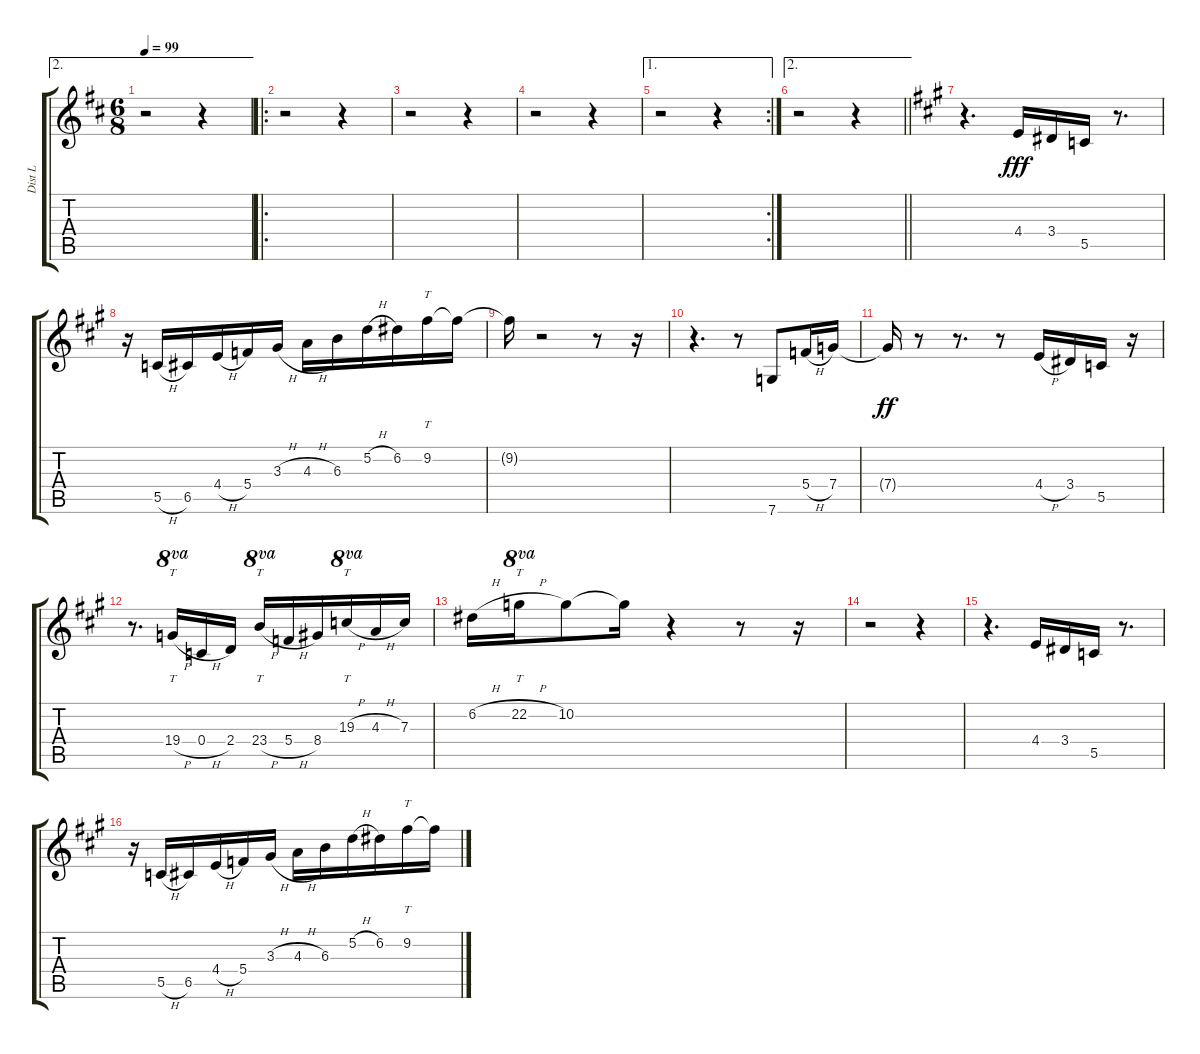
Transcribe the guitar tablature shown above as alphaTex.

\track ("Dist L" "Dist L") {instrument distortionguitar}
\staff {score tabs}
\tuning (D4 A3 F3 C3 G2 C2) {hide}
\ae 2
\ts (6 8)
\tempo 99
\clef g2
\ks d
r.2{dy f} r.4 |
\ro
r.2 r.4 |
r.2 r.4 |
r.2 r.4 |
\ae 1
\rc 2
r.2 r.4 |
\ae 2
\barLineRight lightlight
r.2 r.4 |
\ks a
r.4{d} 4.4.16{dy fff} 3.4.16 5.5.16 r.8{d} |
r.16 5.5{h}.16 6.5.16 4.4{h}.16 5.4.16 3.3{h}.16 4.3{h}.16 6.3.16 5.2{h}.16 6.2.16 9.2.16{tt} 9.2{t}.16 |
9.2{t}.16 r.2 r.8 r.16 |
r.4{d} r.8 7.6.8 5.4{h}.16 7.4.16 |
7.4{t}.16{dy ff} r.8 r.8{d} r.8 4.4{h}.16 3.4.16 5.5.16 r.16 |
r.8{d} 19.4{h}.16{tt ot 8va} 0.4{h}.16 2.4.16 23.4{h}.16{tt ot 8va} 5.4{h}.16 8.4.16 19.3{h}.16{tt ot 8va} 4.3{h}.16 7.3.16 |
6.2{h}.16 22.2{h}.16{tt ot 8va} 10.2.8 10.2{t}.16 r.4 r.8 r.16 |
r.2 r.4 |
r.4{d} 4.4.16 3.4.16 5.5.16 r.8{d} |
r.16 5.5{h}.16 6.5.16 4.4{h}.16 5.4.16 3.3{h}.16 4.3{h}.16 6.3.16 5.2{h}.16 6.2.16 9.2.16{tt} 9.2{t}.16
